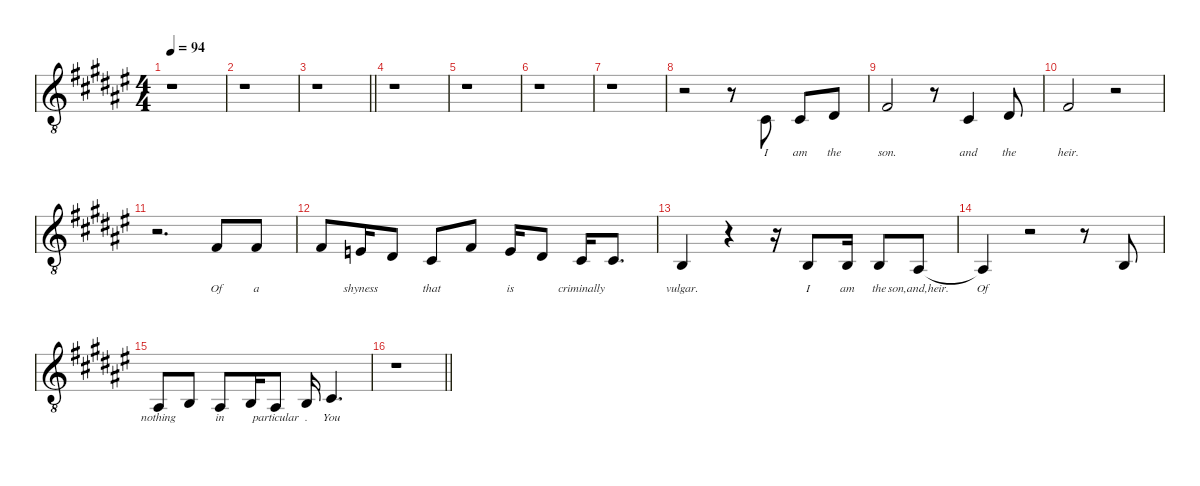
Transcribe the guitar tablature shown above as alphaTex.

\defaultSystemsLayout 4
\hideDynamics
\bracketExtendMode nobrackets
\singleTrackTrackNamePolicy hidden
\multiTrackTrackNamePolicy hidden
\otherSystemsTrackNameOrientation horizontal
\track ("Morrissey" "pad.synth.") {defaultSystemsLayout 4 instrument pad7halo}
\staff {score}
\tuning (E4 B3 G3 D3 A2 E2)
\ts (4 4)
\beaming (8 2 2 2 2)
\tempo 94
\clef g2
\ottava 8vb
\ks f#
r.1{dy f instrument pad7halo beam Down} |
r.1{beam Down} |
\barLineRight lightlight
r.1{beam Down} |
r.1{beam Down} |
r.1{beam Down} |
r.1{beam Down} |
r.1{beam Down} |
r.2{beam Down} r.8{beam Down} 4.5{acc #}.8{lyrics (0 "I") lyrics (1 "") lyrics (2 "") lyrics (3 "") lyrics (4 "") beam Up} 4.5{acc #}.8{lyrics (0 "am") lyrics (1 "") lyrics (2 "") lyrics (3 "") lyrics (4 "") beam Up} 6.5{acc #}.8{lyrics (0 "the") lyrics (1 "") lyrics (2 "") lyrics (3 "") lyrics (4 "") beam Up} |
9.5{acc #}.2{lyrics (0 "son.") lyrics (1 "") lyrics (2 "") lyrics (3 "") lyrics (4 "") beam Up} r.8{beam Up} 4.5{acc #}.4{lyrics (0 "and") lyrics (1 "") lyrics (2 "") lyrics (3 "") lyrics (4 "") beam Up} 6.5{acc #}.8{lyrics (0 "the") lyrics (1 "") lyrics (2 "") lyrics (3 "") lyrics (4 "") beam Up} |
4.4{acc #}.2{lyrics (0 "heir.") lyrics (1 "") lyrics (2 "") lyrics (3 "") lyrics (4 "") beam Up} r.2{beam Up} |
r.2{d beam Down} 9.5{acc #}.8{lyrics (0 "Of") lyrics (1 "") lyrics (2 "") lyrics (3 "") lyrics (4 "") beam Up} 9.5{acc #}.8{lyrics (0 "a") lyrics (1 "") lyrics (2 "") lyrics (3 "") lyrics (4 "") beam Up} |
9.5{acc #}.8{beam Up} 7.5{acc forcenatural}.16{lyrics (0 "shyness") lyrics (1 "") lyrics (2 "") lyrics (3 "") lyrics (4 "") beam Up} 6.5{acc #}.8{beam Up} 4.5{acc #}.8{lyrics (0 "that") lyrics (1 "") lyrics (2 "") lyrics (3 "") lyrics (4 "") beam Up} 9.5{acc #}.8{beam Up} 7.5{acc forcenatural}.16{lyrics (0 "is") lyrics (1 "") lyrics (2 "") lyrics (3 "") lyrics (4 "") beam Up} 6.5{acc #}.8{beam Up} 4.5{acc #}.16{lyrics (0 "criminally") lyrics (1 "") lyrics (2 "") lyrics (3 "") lyrics (4 "") beam Up} 4.5{acc #}.8{d beam Up} |
2.5{acc forcenatural}.4{lyrics (0 "vulgar.") lyrics (1 "") lyrics (2 "") lyrics (3 "") lyrics (4 "") beam Up} r.4{beam Up} r.16{beam Up} 2.5{acc forcenatural}.8{lyrics (0 "I") lyrics (1 "") lyrics (2 "") lyrics (3 "") lyrics (4 "") beam Up} 2.5{acc forcenatural}.16{lyrics (0 "am") lyrics (1 "") lyrics (2 "") lyrics (3 "") lyrics (4 "") beam Up} 2.5{acc forcenatural}.8{lyrics (0 "the") lyrics (1 "") lyrics (2 "") lyrics (3 "") lyrics (4 "") beam Up} 1.5{acc #}.8{lyrics (0 "son,and,heir.") lyrics (1 "") lyrics (2 "") lyrics (3 "") lyrics (4 "") beam Up} |
1.5{t acc #}.4{lyrics (0 "Of") lyrics (1 "") lyrics (2 "") lyrics (3 "") lyrics (4 "") beam Up} r.2{beam Up} r.8{beam Up} 2.5{acc forcenatural}.8{beam Up} |
1.5{acc #}.8{lyrics (0 "nothing") lyrics (1 "") lyrics (2 "") lyrics (3 "") lyrics (4 "") beam Up} 2.5{acc forcenatural}.8{beam Up} 1.5{acc #}.8{lyrics (0 "in") lyrics (1 "") lyrics (2 "") lyrics (3 "") lyrics (4 "") beam Up} 2.5{acc forcenatural}.16{beam Up} 1.5{acc #}.8{lyrics (0 "particular") lyrics (1 "") lyrics (2 "") lyrics (3 "") lyrics (4 "") beam Up} 2.5{acc forcenatural}.16{lyrics (0 ".") lyrics (1 "") lyrics (2 "") lyrics (3 "") lyrics (4 "") beam Up} 4.5{acc #}.4{d lyrics (0 "You") lyrics (1 "") lyrics (2 "") lyrics (3 "") lyrics (4 "") beam Up} |
\barLineRight lightlight
r.1{beam Down}
